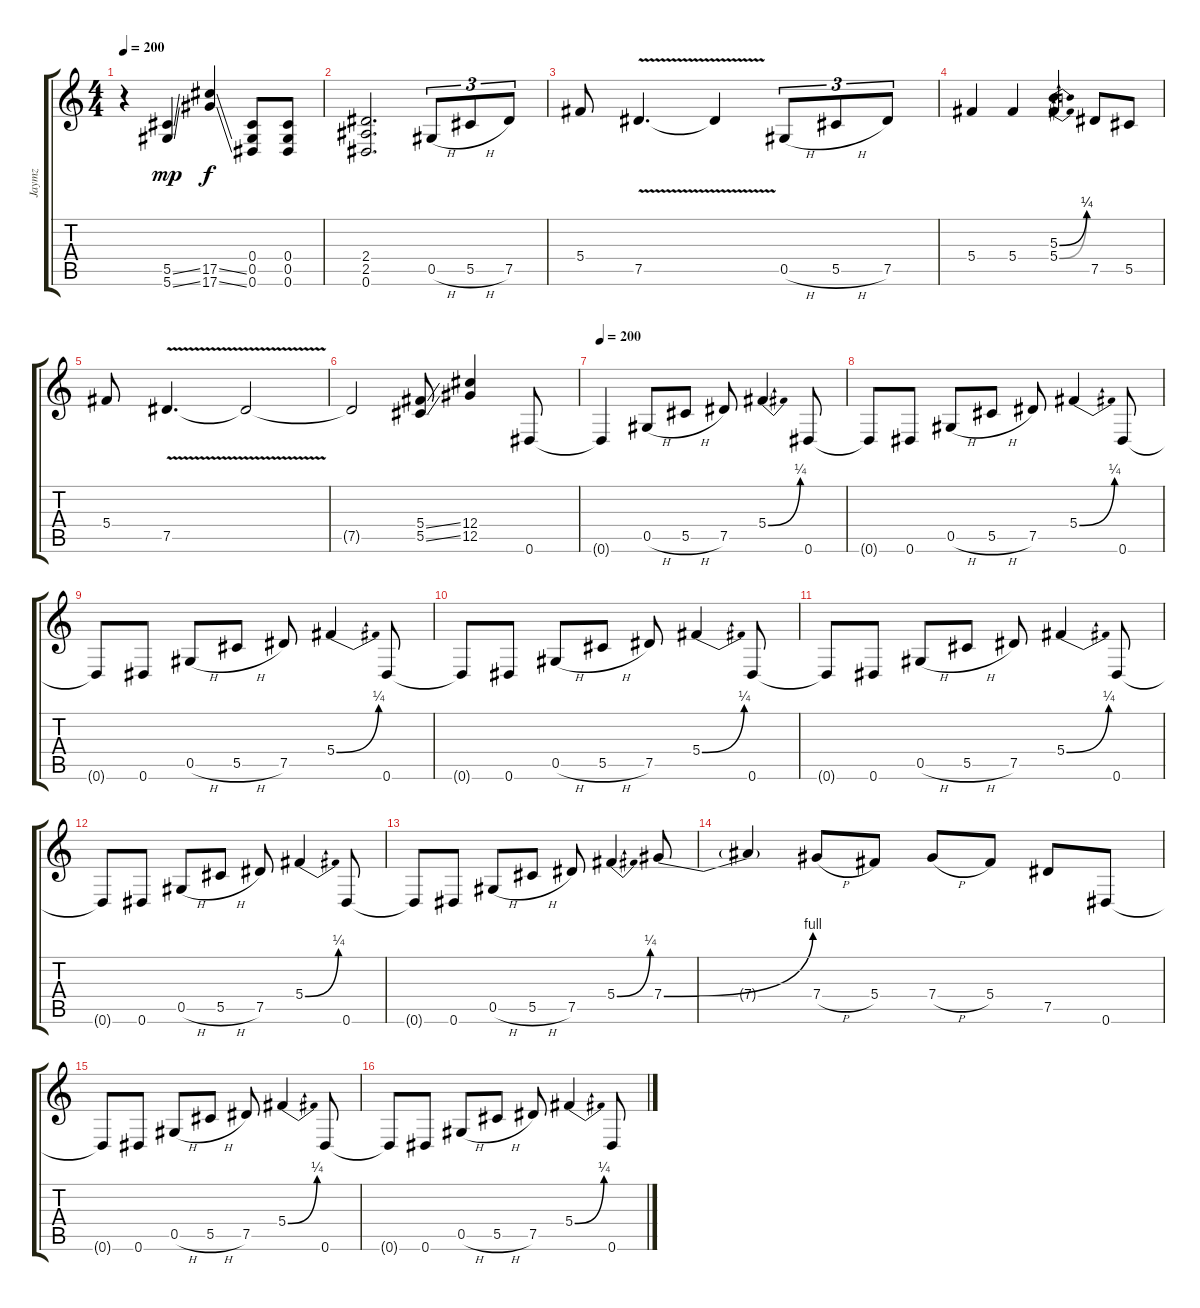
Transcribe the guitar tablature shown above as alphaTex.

\track ("Jaymz" "Jaymz") {instrument distortionguitar}
\staff {score tabs}
\tuning (Eb4 Bb3 Gb3 Db3 Ab2 Eb2) {hide}
\ts (4 4)
\tempo 200
\tempo 140
\tempo 200
\clef g2
\ks c
r.4{dy mp instrument distortionguitar} (5.5{ss} 5.6{ss}).4 (17.5{ss} 17.6{ss}).4{dy f} (0.4 0.5 0.6).8 (0.4 0.5 0.6).8 |
(2.4 2.5 0.6).2{d} 0.5{h}.8{tu (3 2)} 5.5{h}.8{tu (3 2)} 7.5.8{tu (3 2)} |
5.4.8 7.5{v}.4{d} 7.5{t}.4 0.5{h}.8{tu (3 2)} 5.5{h}.8{tu (3 2)} 7.5.8{tu (3 2)} |
5.4.4 5.4.4 (5.3{be (bend 0 0 60 1)} 5.4{be (bend 0 0 60 1)}).4 7.5.8 5.5.8 |
5.4.8 7.5{v}.4{d} 7.5{t}.2 |
7.5{t}.2 (5.4{ss} 5.5{ss}).8 (12.4 12.5).4 0.6.8 |
\tempo 200
0.6{t}.4 0.5{h}.8 5.5{h}.8 7.5.8 5.4{be (bend 0 0 60 1)}.4 0.6.8 |
0.6{t}.8 0.6.8 0.5{h}.8 5.5{h}.8 7.5.8 5.4{be (bend 0 0 60 1)}.4 0.6.8 |
0.6{t}.8 0.6.8 0.5{h}.8 5.5{h}.8 7.5.8 5.4{be (bend 0 0 60 1)}.4 0.6.8 |
0.6{t}.8 0.6.8 0.5{h}.8 5.5{h}.8 7.5.8 5.4{be (bend 0 0 60 1)}.4 0.6.8 |
0.6{t}.8 0.6.8 0.5{h}.8 5.5{h}.8 7.5.8 5.4{be (bend 0 0 60 1)}.4 0.6.8 |
0.6{t}.8 0.6.8 0.5{h}.8 5.5{h}.8 7.5.8 5.4{be (bend 0 0 60 1)}.4 0.6.8 |
0.6{t}.8 0.6.8 0.5{h}.8 5.5{h}.8 7.5.8 5.4{be (bend 0 0 60 1)}.4 7.4{be (bend 0 0 60 4)}.8 |
7.4{t}.4 7.4{h}.8 5.4.8 7.4{h}.8 5.4.8 7.5.8 0.6.8 |
0.6{t}.8 0.6.8 0.5{h}.8 5.5{h}.8 7.5.8 5.4{be (bend 0 0 60 1)}.4 0.6.8 |
0.6{t}.8 0.6.8 0.5{h}.8 5.5{h}.8 7.5.8 5.4{be (bend 0 0 60 1)}.4 0.6.8
